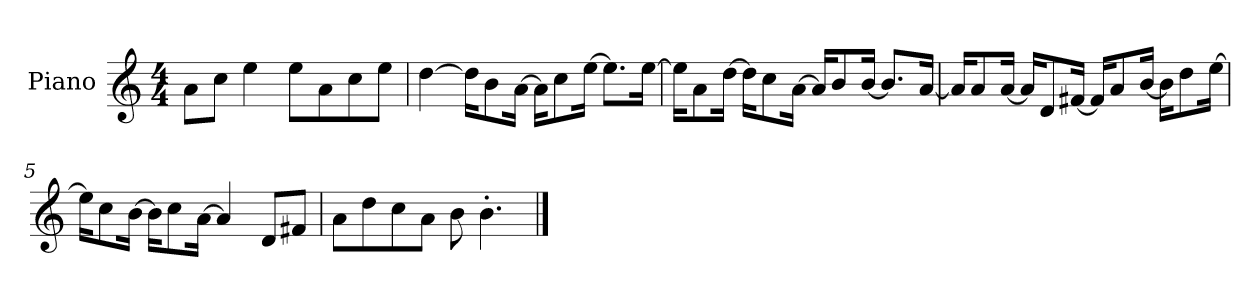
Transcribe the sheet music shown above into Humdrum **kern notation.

**kern
*part1
*staff1
*I"Piano
*I'P-no
*clefG2
*k[]
*M4/4
*MM90
=1
8a\L
8cc\J
4ee\
8ee\L
8a\
8cc\
8ee\J
=2
[4dd\
16dd\KL]
8b\
[16a\Jk
16a\KL]
8cc\
[16ee\Jk
8.ee\L]
[16ee\Jk
=3
16ee\KL]
8a\
[16dd\Jk
16dd\KL]
8cc\
[16a\Jk
16a/KL]
8b/
[16b/Jk
8.b/L]
[16a/Jk
=4
16a/KL]
8a/
[16a/Jk
16a/KL]
8d/
[16f#X/Jk
16f#/KL]
8a/
[16b/Jk
16b\KL]
8dd\
[16ee\Jk
!!LO:LB:g=z
=5
16ee\KL]
8cc\
[16b\Jk
16b\KL]
8cc\
[16a\Jk
4a/]
8d/L
8f#X/J
=6
8a\L
8dd\
8cc\
8a\J
8b\
4.b'\
==
*-
